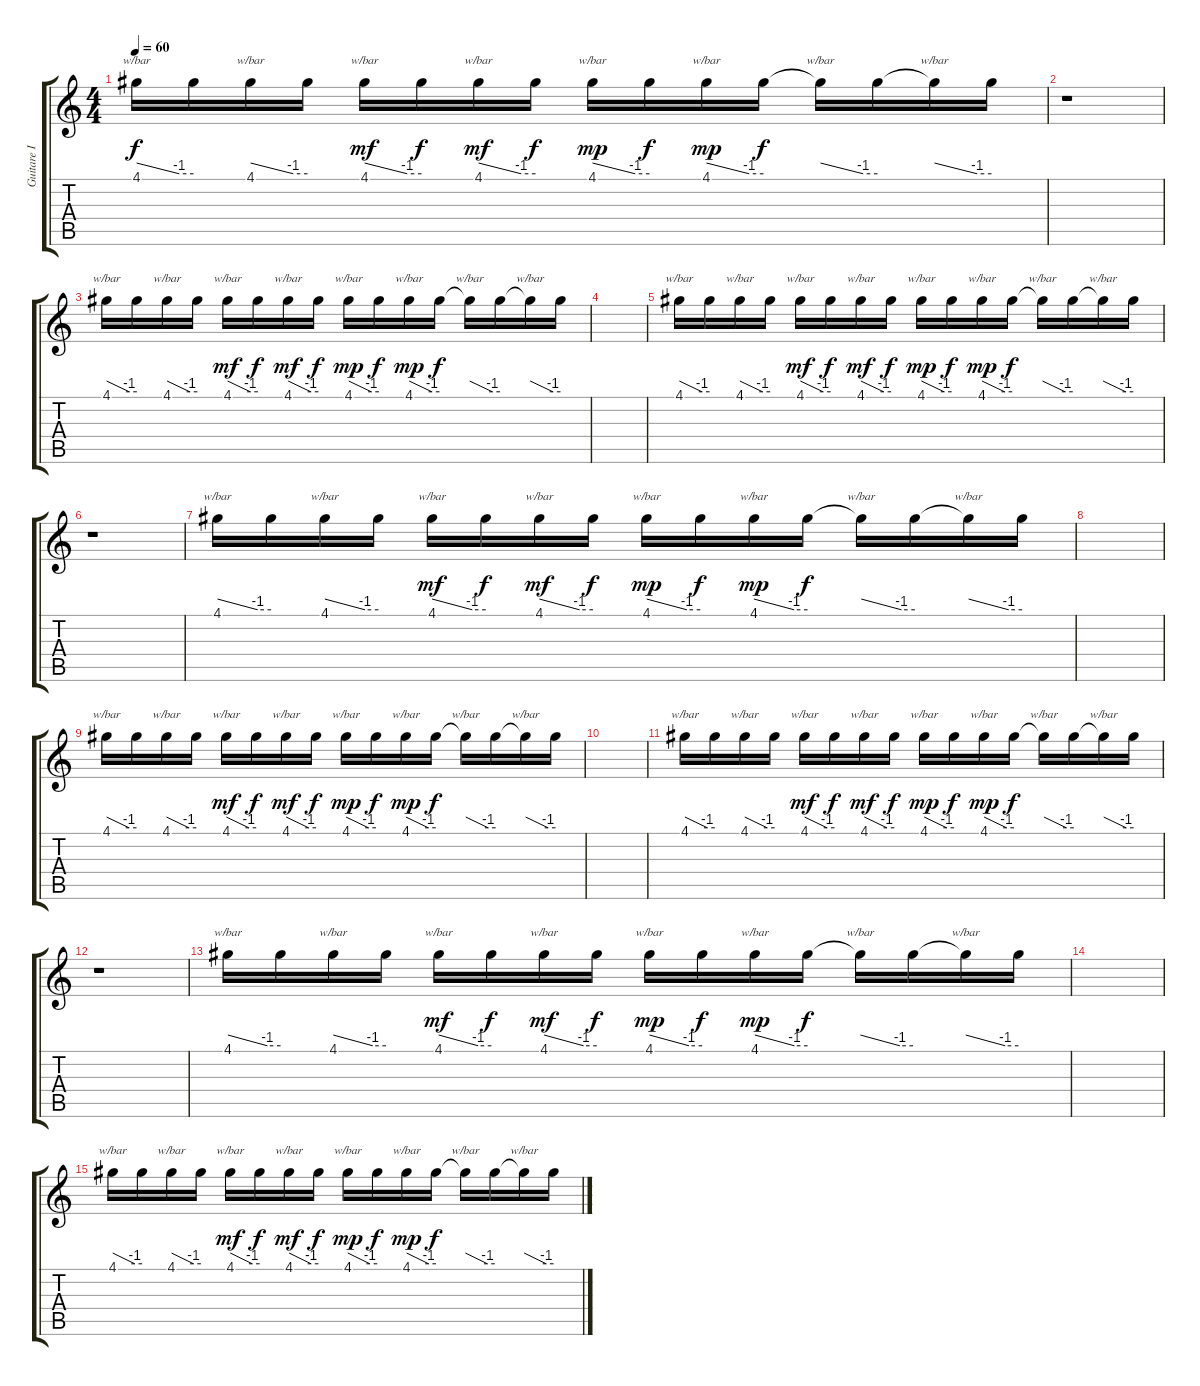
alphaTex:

\track ("Guitare I" "Guitare I") {instrument distortionguitar}
\staff {score tabs}
\tuning (E4 B3 G3 D3 A2 E2) {hide}
\ts (4 4)
\tempo 60
\clef g2
\ks c
4.1.16{tbe (custom default 0 0 45 -4 60 -4) dy f} 4.1{t}.16 4.1.16{tbe (custom default 0 0 45 -4 60 -4)} 4.1{t}.16 4.1.16{tbe (custom default 0 0 45 -4 60 -4) dy mf balance 16} 4.1{t}.16{dy f} 4.1.16{tbe (custom default 0 0 45 -4 60 -4) dy mf} 4.1{t}.16{dy f} 4.1.16{tbe (custom default 0 0 45 -4 60 -4) dy mp balance 0} 4.1{t}.16{dy f} 4.1.16{tbe (custom default 0 0 45 -4 60 -4) dy mp} 4.1{t}.16{dy f} 4.1{t}.16{tbe (custom default 0 0 45 -4 60 -4)} 4.1{t}.16 4.1{t}.16{tbe (custom default 0 0 45 -4 60 -4)} 4.1{t}.16 |
r.1 |
4.1.16{tbe (custom default 0 0 45 -4 60 -4) instrument pad2warm} 4.1{t}.16 4.1.16{tbe (custom default 0 0 45 -4 60 -4)} 4.1{t}.16 4.1.16{tbe (custom default 0 0 45 -4 60 -4) dy mf balance 16} 4.1{t}.16{dy f} 4.1.16{tbe (custom default 0 0 45 -4 60 -4) dy mf} 4.1{t}.16{dy f} 4.1.16{tbe (custom default 0 0 45 -4 60 -4) dy mp balance 0} 4.1{t}.16{dy f} 4.1.16{tbe (custom default 0 0 45 -4 60 -4) dy mp} 4.1{t}.16{dy f} 4.1{t}.16{tbe (custom default 0 0 45 -4 60 -4)} 4.1{t}.16 4.1{t}.16{tbe (custom default 0 0 45 -4 60 -4)} 4.1{t}.16 |
|
4.1.16{tbe (custom default 0 0 45 -4 60 -4) instrument pad2warm} 4.1{t}.16 4.1.16{tbe (custom default 0 0 45 -4 60 -4)} 4.1{t}.16 4.1.16{tbe (custom default 0 0 45 -4 60 -4) dy mf balance 16} 4.1{t}.16{dy f} 4.1.16{tbe (custom default 0 0 45 -4 60 -4) dy mf} 4.1{t}.16{dy f} 4.1.16{tbe (custom default 0 0 45 -4 60 -4) dy mp balance 0} 4.1{t}.16{dy f} 4.1.16{tbe (custom default 0 0 45 -4 60 -4) dy mp} 4.1{t}.16{dy f} 4.1{t}.16{tbe (custom default 0 0 45 -4 60 -4)} 4.1{t}.16 4.1{t}.16{tbe (custom default 0 0 45 -4 60 -4)} 4.1{t}.16 |
r.1 |
4.1.16{tbe (custom default 0 0 45 -4 60 -4) instrument pad2warm} 4.1{t}.16 4.1.16{tbe (custom default 0 0 45 -4 60 -4)} 4.1{t}.16 4.1.16{tbe (custom default 0 0 45 -4 60 -4) dy mf balance 16} 4.1{t}.16{dy f} 4.1.16{tbe (custom default 0 0 45 -4 60 -4) dy mf} 4.1{t}.16{dy f} 4.1.16{tbe (custom default 0 0 45 -4 60 -4) dy mp balance 0} 4.1{t}.16{dy f} 4.1.16{tbe (custom default 0 0 45 -4 60 -4) dy mp} 4.1{t}.16{dy f} 4.1{t}.16{tbe (custom default 0 0 45 -4 60 -4)} 4.1{t}.16 4.1{t}.16{tbe (custom default 0 0 45 -4 60 -4)} 4.1{t}.16 |
|
4.1.16{tbe (custom default 0 0 45 -4 60 -4) instrument pad2warm} 4.1{t}.16 4.1.16{tbe (custom default 0 0 45 -4 60 -4)} 4.1{t}.16 4.1.16{tbe (custom default 0 0 45 -4 60 -4) dy mf balance 16} 4.1{t}.16{dy f} 4.1.16{tbe (custom default 0 0 45 -4 60 -4) dy mf} 4.1{t}.16{dy f} 4.1.16{tbe (custom default 0 0 45 -4 60 -4) dy mp balance 0} 4.1{t}.16{dy f} 4.1.16{tbe (custom default 0 0 45 -4 60 -4) dy mp} 4.1{t}.16{dy f} 4.1{t}.16{tbe (custom default 0 0 45 -4 60 -4)} 4.1{t}.16 4.1{t}.16{tbe (custom default 0 0 45 -4 60 -4)} 4.1{t}.16 |
|
4.1.16{tbe (custom default 0 0 45 -4 60 -4) instrument pad2warm} 4.1{t}.16 4.1.16{tbe (custom default 0 0 45 -4 60 -4)} 4.1{t}.16 4.1.16{tbe (custom default 0 0 45 -4 60 -4) dy mf balance 16} 4.1{t}.16{dy f} 4.1.16{tbe (custom default 0 0 45 -4 60 -4) dy mf} 4.1{t}.16{dy f} 4.1.16{tbe (custom default 0 0 45 -4 60 -4) dy mp balance 0} 4.1{t}.16{dy f} 4.1.16{tbe (custom default 0 0 45 -4 60 -4) dy mp} 4.1{t}.16{dy f} 4.1{t}.16{tbe (custom default 0 0 45 -4 60 -4)} 4.1{t}.16 4.1{t}.16{tbe (custom default 0 0 45 -4 60 -4)} 4.1{t}.16 |
r.1 |
4.1.16{tbe (custom default 0 0 45 -4 60 -4) instrument pad2warm} 4.1{t}.16 4.1.16{tbe (custom default 0 0 45 -4 60 -4)} 4.1{t}.16 4.1.16{tbe (custom default 0 0 45 -4 60 -4) dy mf balance 16} 4.1{t}.16{dy f} 4.1.16{tbe (custom default 0 0 45 -4 60 -4) dy mf} 4.1{t}.16{dy f} 4.1.16{tbe (custom default 0 0 45 -4 60 -4) dy mp balance 0} 4.1{t}.16{dy f} 4.1.16{tbe (custom default 0 0 45 -4 60 -4) dy mp} 4.1{t}.16{dy f} 4.1{t}.16{tbe (custom default 0 0 45 -4 60 -4)} 4.1{t}.16 4.1{t}.16{tbe (custom default 0 0 45 -4 60 -4)} 4.1{t}.16 |
|
4.1.16{tbe (custom default 0 0 45 -4 60 -4) instrument pad2warm} 4.1{t}.16 4.1.16{tbe (custom default 0 0 45 -4 60 -4)} 4.1{t}.16 4.1.16{tbe (custom default 0 0 45 -4 60 -4) dy mf balance 16} 4.1{t}.16{dy f} 4.1.16{tbe (custom default 0 0 45 -4 60 -4) dy mf} 4.1{t}.16{dy f} 4.1.16{tbe (custom default 0 0 45 -4 60 -4) dy mp balance 0} 4.1{t}.16{dy f} 4.1.16{tbe (custom default 0 0 45 -4 60 -4) dy mp} 4.1{t}.16{dy f} 4.1{t}.16{tbe (custom default 0 0 45 -4 60 -4)} 4.1{t}.16 4.1{t}.16{tbe (custom default 0 0 45 -4 60 -4)} 4.1{t}.16
